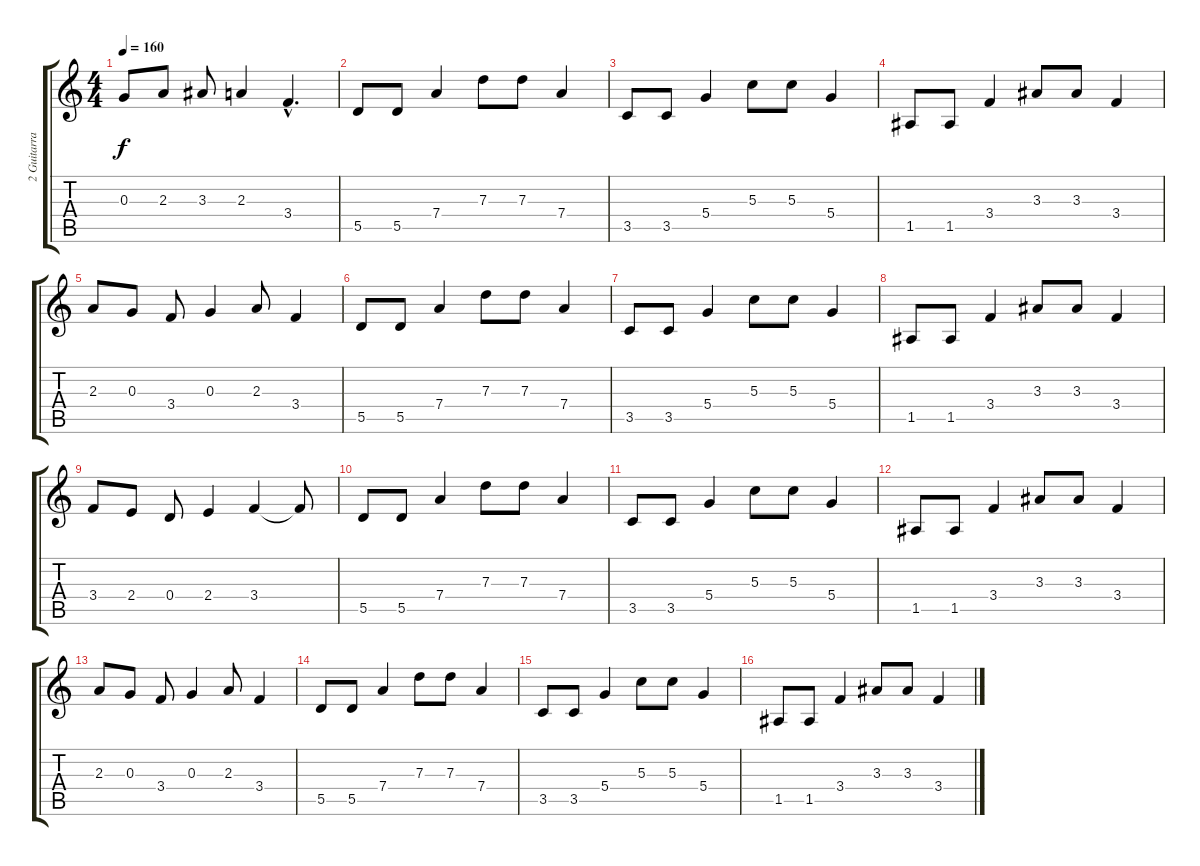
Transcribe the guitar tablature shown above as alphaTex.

\track ("2 Guitarra" "2 Guitarra") {instrument electricguitarclean}
\staff {score tabs}
\tuning (E4 B3 G3 D3 A2 E2) {hide}
\ts (4 4)
\tempo 160
\clef g2
\ks c
0.3.8{dy f} 2.3.8 3.3.8 2.3.4 3.4{hac}.4{d} |
5.5.8 5.5.8 7.4.4 7.3.8 7.3.8 7.4.4 |
3.5.8 3.5.8 5.4.4 5.3.8 5.3.8 5.4.4 |
1.5.8 1.5.8 3.4.4 3.3.8 3.3.8 3.4.4 |
2.3.8 0.3.8 3.4.8 0.3.4 2.3.8 3.4.4 |
5.5.8 5.5.8 7.4.4 7.3.8 7.3.8 7.4.4 |
3.5.8 3.5.8 5.4.4 5.3.8 5.3.8 5.4.4 |
1.5.8 1.5.8 3.4.4 3.3.8 3.3.8 3.4.4 |
3.4.8 2.4.8 0.4.8 2.4.4 3.4.4 3.4{t}.8 |
5.5.8 5.5.8 7.4.4 7.3.8 7.3.8 7.4.4 |
3.5.8 3.5.8 5.4.4 5.3.8 5.3.8 5.4.4 |
1.5.8 1.5.8 3.4.4 3.3.8 3.3.8 3.4.4 |
2.3.8 0.3.8 3.4.8 0.3.4 2.3.8 3.4.4 |
5.5.8 5.5.8 7.4.4 7.3.8 7.3.8 7.4.4 |
3.5.8 3.5.8 5.4.4 5.3.8 5.3.8 5.4.4 |
1.5.8 1.5.8 3.4.4 3.3.8 3.3.8 3.4.4
